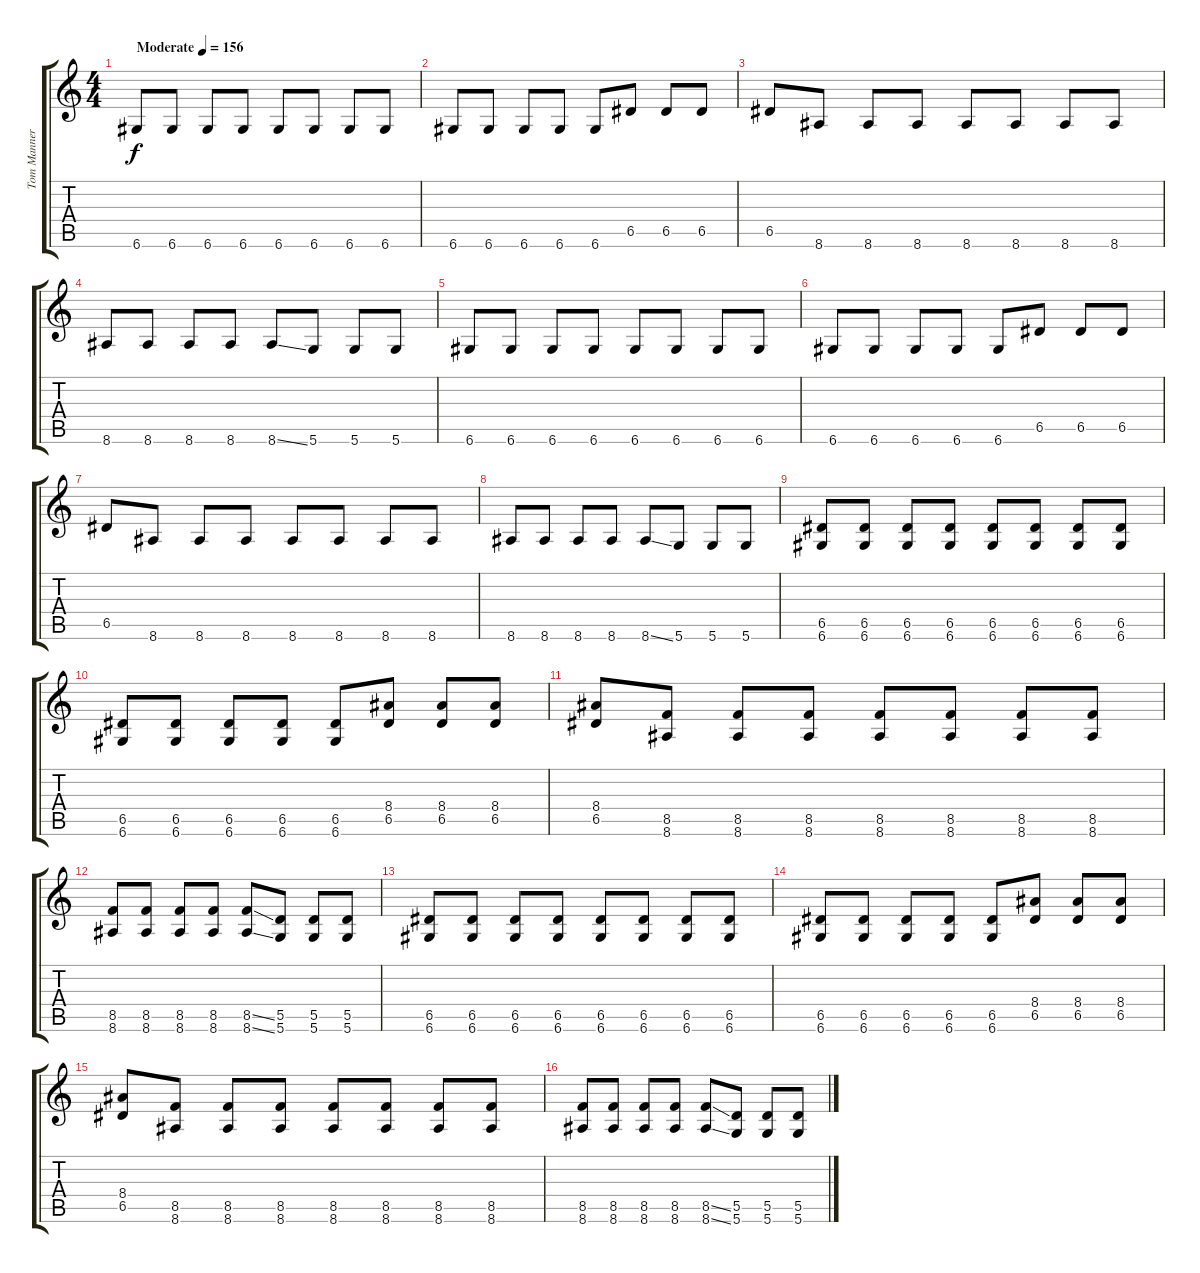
\track ("Tom Manners" "Tom Manner") {instrument distortionguitar}
\staff {score tabs}
\tuning (E4 B3 G3 D3 A2 D2) {hide}
\ts (4 4)
\tempo (156 "Moderate")
\clef g2
\ks c
6.6.8{dy f instrument distortionguitar} 6.6.8 6.6.8 6.6.8 6.6.8 6.6.8 6.6.8 6.6.8 |
6.6.8 6.6.8 6.6.8 6.6.8 6.6.8 6.5.8 6.5.8 6.5.8 |
6.5.8 8.6.8 8.6.8 8.6.8 8.6.8 8.6.8 8.6.8 8.6.8 |
8.6.8 8.6.8 8.6.8 8.6.8 8.6{ss}.8 5.6.8 5.6.8 5.6.8 |
6.6.8 6.6.8 6.6.8 6.6.8 6.6.8 6.6.8 6.6.8 6.6.8 |
6.6.8 6.6.8 6.6.8 6.6.8 6.6.8 6.5.8 6.5.8 6.5.8 |
6.5.8 8.6.8 8.6.8 8.6.8 8.6.8 8.6.8 8.6.8 8.6.8 |
8.6.8 8.6.8 8.6.8 8.6.8 8.6{ss}.8 5.6.8 5.6.8 5.6.8 |
(6.5 6.6).8 (6.5 6.6).8 (6.5 6.6).8 (6.5 6.6).8 (6.5 6.6).8 (6.5 6.6).8 (6.5 6.6).8 (6.5 6.6).8 |
(6.5 6.6).8 (6.5 6.6).8 (6.5 6.6).8 (6.5 6.6).8 (6.5 6.6).8 (8.4 6.5).8 (8.4 6.5).8 (8.4 6.5).8 |
(8.4 6.5).8 (8.5 8.6).8 (8.5 8.6).8 (8.5 8.6).8 (8.5 8.6).8 (8.5 8.6).8 (8.5 8.6).8 (8.5 8.6).8 |
(8.5 8.6).8 (8.5 8.6).8 (8.5 8.6).8 (8.5 8.6).8 (8.5{ss} 8.6{ss}).8 (5.5 5.6).8 (5.5 5.6).8 (5.5 5.6).8 |
(6.5 6.6).8 (6.5 6.6).8 (6.5 6.6).8 (6.5 6.6).8 (6.5 6.6).8 (6.5 6.6).8 (6.5 6.6).8 (6.5 6.6).8 |
(6.5 6.6).8 (6.5 6.6).8 (6.5 6.6).8 (6.5 6.6).8 (6.5 6.6).8 (8.4 6.5).8 (8.4 6.5).8 (8.4 6.5).8 |
(8.4 6.5).8 (8.5 8.6).8 (8.5 8.6).8 (8.5 8.6).8 (8.5 8.6).8 (8.5 8.6).8 (8.5 8.6).8 (8.5 8.6).8 |
(8.5 8.6).8 (8.5 8.6).8 (8.5 8.6).8 (8.5 8.6).8 (8.5{ss} 8.6{ss}).8 (5.5 5.6).8 (5.5 5.6).8 (5.5 5.6).8
